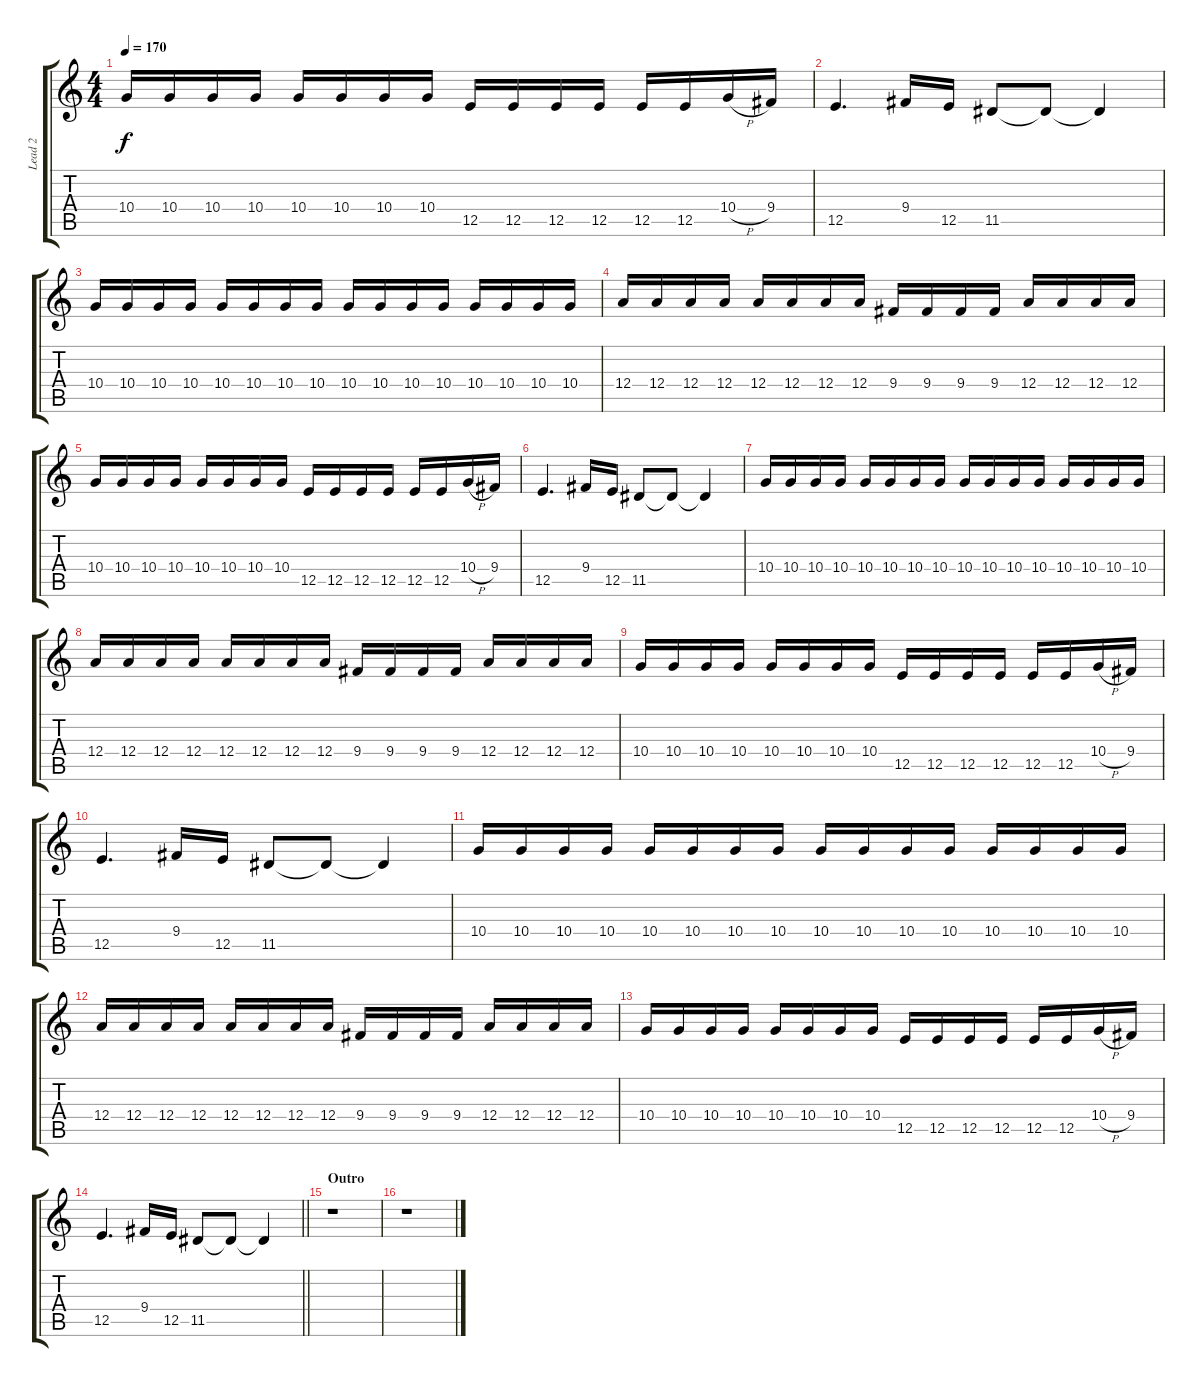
\track ("Lead 2" "Lead 2") {instrument overdrivenguitar}
\staff {score tabs}
\tuning (B3 Gb3 D3 A2 E2 B1) {hide}
\ts (4 4)
\tempo 170
\clef g2
\ks c
10.4.16{dy f} 10.4.16 10.4.16 10.4.16 10.4.16 10.4.16 10.4.16 10.4.16 12.5.16 12.5.16 12.5.16 12.5.16 12.5.16 12.5.16 10.4{h}.16 9.4.16 |
12.5.4{d} 9.4.16 12.5.16 11.5.8 11.5{t}.8 11.5{t}.4 |
10.4.16 10.4.16 10.4.16 10.4.16 10.4.16 10.4.16 10.4.16 10.4.16 10.4.16 10.4.16 10.4.16 10.4.16 10.4.16 10.4.16 10.4.16 10.4.16 |
12.4.16 12.4.16 12.4.16 12.4.16 12.4.16 12.4.16 12.4.16 12.4.16 9.4.16 9.4.16 9.4.16 9.4.16 12.4.16 12.4.16 12.4.16 12.4.16 |
10.4.16 10.4.16 10.4.16 10.4.16 10.4.16 10.4.16 10.4.16 10.4.16 12.5.16 12.5.16 12.5.16 12.5.16 12.5.16 12.5.16 10.4{h}.16 9.4.16 |
12.5.4{d} 9.4.16 12.5.16 11.5.8 11.5{t}.8 11.5{t}.4 |
10.4.16 10.4.16 10.4.16 10.4.16 10.4.16 10.4.16 10.4.16 10.4.16 10.4.16 10.4.16 10.4.16 10.4.16 10.4.16 10.4.16 10.4.16 10.4.16 |
12.4.16 12.4.16 12.4.16 12.4.16 12.4.16 12.4.16 12.4.16 12.4.16 9.4.16 9.4.16 9.4.16 9.4.16 12.4.16 12.4.16 12.4.16 12.4.16 |
10.4.16 10.4.16 10.4.16 10.4.16 10.4.16 10.4.16 10.4.16 10.4.16 12.5.16 12.5.16 12.5.16 12.5.16 12.5.16 12.5.16 10.4{h}.16 9.4.16 |
12.5.4{d} 9.4.16 12.5.16 11.5.8 11.5{t}.8 11.5{t}.4 |
10.4.16 10.4.16 10.4.16 10.4.16 10.4.16 10.4.16 10.4.16 10.4.16 10.4.16 10.4.16 10.4.16 10.4.16 10.4.16 10.4.16 10.4.16 10.4.16 |
12.4.16 12.4.16 12.4.16 12.4.16 12.4.16 12.4.16 12.4.16 12.4.16 9.4.16 9.4.16 9.4.16 9.4.16 12.4.16 12.4.16 12.4.16 12.4.16 |
10.4.16 10.4.16 10.4.16 10.4.16 10.4.16 10.4.16 10.4.16 10.4.16 12.5.16 12.5.16 12.5.16 12.5.16 12.5.16 12.5.16 10.4{h}.16 9.4.16 |
\barLineRight lightlight
12.5.4{d} 9.4.16 12.5.16 11.5.8 11.5{t}.8 11.5{t}.4 |
\section ("" "Outro")
r.1 |
r.1
